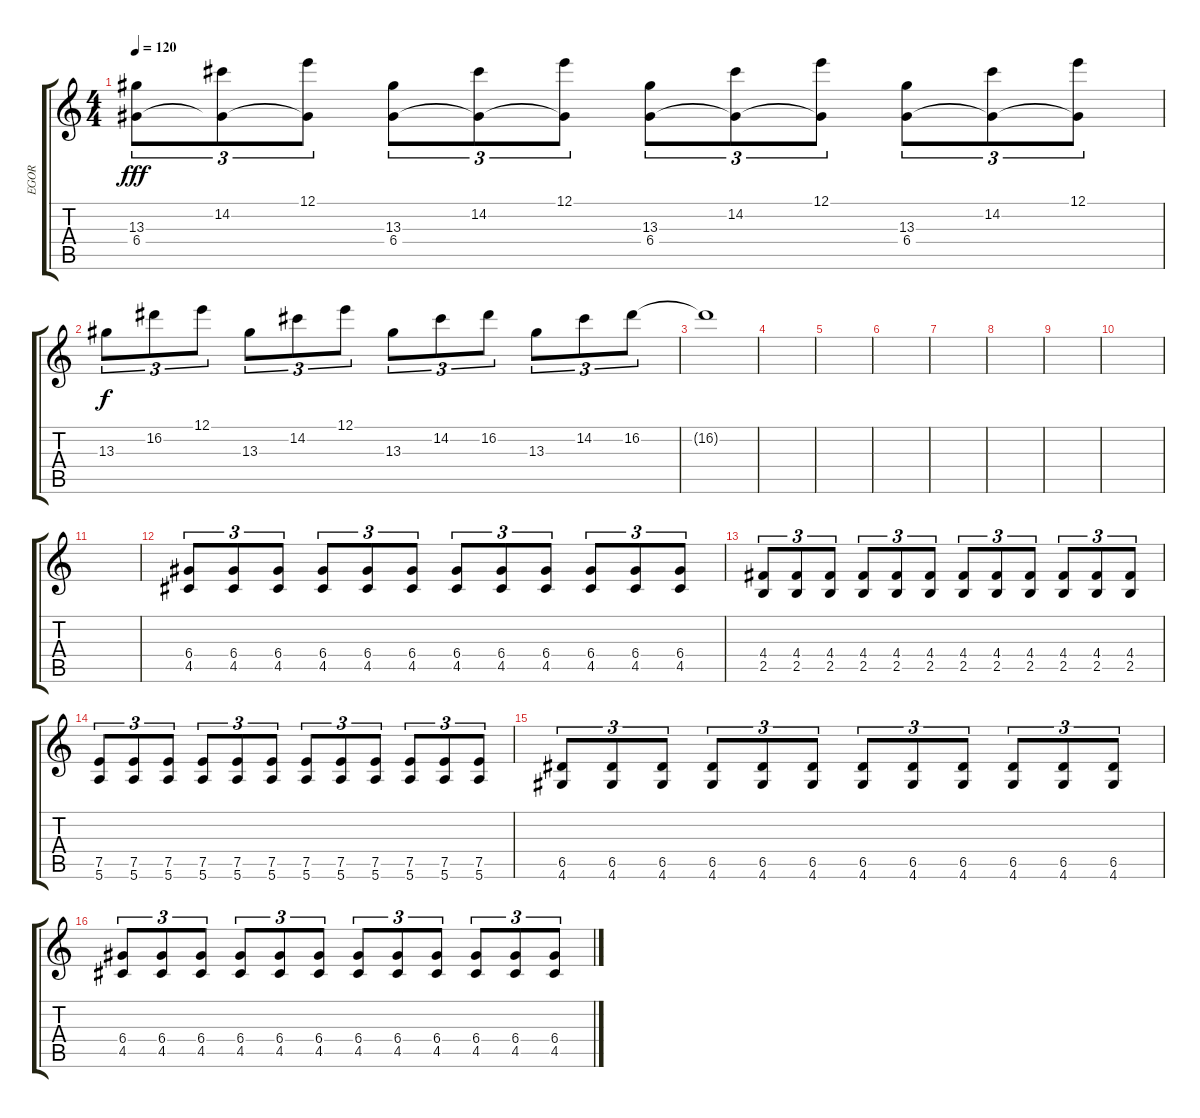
\track ("EGOR" "EGOR") {instrument acousticguitarsteel}
\staff {score tabs}
\tuning (E4 B3 G3 D3 A2 E2) {hide}
\ts (4 4)
\tempo 120
\clef g2
\ks c
(13.3 6.4).8{tu (3 2) dy fff} (14.2 6.4{t}).8{tu (3 2)} (12.1 6.4{t}).8{tu (3 2)} (13.3 6.4).8{tu (3 2)} (14.2 6.4{t}).8{tu (3 2)} (12.1 6.4{t}).8{tu (3 2)} (13.3 6.4).8{tu (3 2)} (14.2 6.4{t}).8{tu (3 2)} (12.1 6.4{t}).8{tu (3 2)} (13.3 6.4).8{tu (3 2)} (14.2 6.4{t}).8{tu (3 2)} (12.1 6.4{t}).8{tu (3 2)} |
13.3.8{tu (3 2) dy f} 16.2.8{tu (3 2)} 12.1.8{tu (3 2)} 13.3.8{tu (3 2)} 14.2.8{tu (3 2)} 12.1.8{tu (3 2)} 13.3.8{tu (3 2)} 14.2.8{tu (3 2)} 16.2.8{tu (3 2)} 13.3.8{tu (3 2)} 14.2.8{tu (3 2)} 16.2.8{tu (3 2)} |
16.2{t}.1 |
|
|
|
|
|
|
|
|
(6.4 4.5).8{tu (3 2) instrument distortionguitar} (6.4 4.5).8{tu (3 2)} (6.4 4.5).8{tu (3 2)} (6.4 4.5).8{tu (3 2)} (6.4 4.5).8{tu (3 2)} (6.4 4.5).8{tu (3 2)} (6.4 4.5).8{tu (3 2)} (6.4 4.5).8{tu (3 2)} (6.4 4.5).8{tu (3 2)} (6.4 4.5).8{tu (3 2)} (6.4 4.5).8{tu (3 2)} (6.4 4.5).8{tu (3 2)} |
(4.4 2.5).8{tu (3 2)} (4.4 2.5).8{tu (3 2)} (4.4 2.5).8{tu (3 2)} (4.4 2.5).8{tu (3 2)} (4.4 2.5).8{tu (3 2)} (4.4 2.5).8{tu (3 2)} (4.4 2.5).8{tu (3 2)} (4.4 2.5).8{tu (3 2)} (4.4 2.5).8{tu (3 2)} (4.4 2.5).8{tu (3 2)} (4.4 2.5).8{tu (3 2)} (4.4 2.5).8{tu (3 2)} |
(7.5 5.6).8{tu (3 2)} (7.5 5.6).8{tu (3 2)} (7.5 5.6).8{tu (3 2)} (7.5 5.6).8{tu (3 2)} (7.5 5.6).8{tu (3 2)} (7.5 5.6).8{tu (3 2)} (7.5 5.6).8{tu (3 2)} (7.5 5.6).8{tu (3 2)} (7.5 5.6).8{tu (3 2)} (7.5 5.6).8{tu (3 2)} (7.5 5.6).8{tu (3 2)} (7.5 5.6).8{tu (3 2)} |
(6.5 4.6).8{tu (3 2)} (6.5 4.6).8{tu (3 2)} (6.5 4.6).8{tu (3 2)} (6.5 4.6).8{tu (3 2)} (6.5 4.6).8{tu (3 2)} (6.5 4.6).8{tu (3 2)} (6.5 4.6).8{tu (3 2)} (6.5 4.6).8{tu (3 2)} (6.5 4.6).8{tu (3 2)} (6.5 4.6).8{tu (3 2)} (6.5 4.6).8{tu (3 2)} (6.5 4.6).8{tu (3 2)} |
(6.4 4.5).8{tu (3 2) instrument distortionguitar} (6.4 4.5).8{tu (3 2)} (6.4 4.5).8{tu (3 2)} (6.4 4.5).8{tu (3 2)} (6.4 4.5).8{tu (3 2)} (6.4 4.5).8{tu (3 2)} (6.4 4.5).8{tu (3 2)} (6.4 4.5).8{tu (3 2)} (6.4 4.5).8{tu (3 2)} (6.4 4.5).8{tu (3 2)} (6.4 4.5).8{tu (3 2)} (6.4 4.5).8{tu (3 2)}
